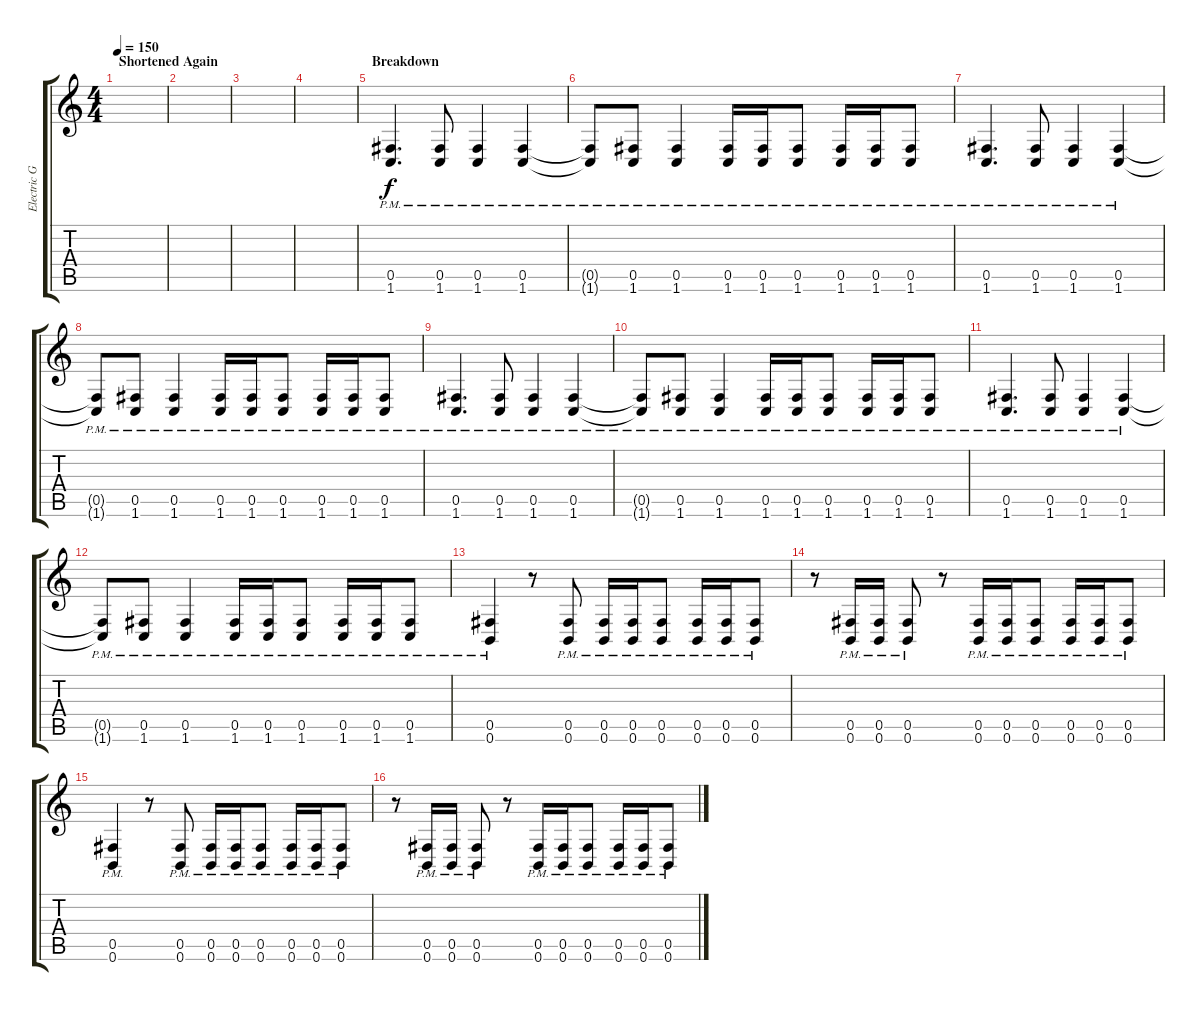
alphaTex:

\track ("Electric Guitar" "Electric G") {instrument distortionguitar}
\staff {score tabs}
\tuning (Db4 Ab3 E3 B2 Gb2 B1) {hide}
\ts (4 4)
\section ("" "Shortened Again")
\tempo 150
\clef g2
\ks c
|
|
|
|
\section ("" "Breakdown")
(0.5{pm} 1.6{pm}).4{d} (0.5{pm} 1.6{pm}).8 (0.5{pm} 1.6{pm}).4 (0.5{pm} 1.6{pm}).4 |
(0.5{pm t} 1.6{pm t}).8 (0.5{pm} 1.6{pm}).8 (0.5{pm} 1.6{pm}).4 (0.5{pm} 1.6{pm}).16 (0.5{pm} 1.6{pm}).16 (0.5{pm} 1.6{pm}).8 (0.5{pm} 1.6{pm}).16 (0.5{pm} 1.6{pm}).16 (0.5{pm} 1.6{pm}).8 |
(0.5{pm} 1.6{pm}).4{d} (0.5{pm} 1.6{pm}).8 (0.5{pm} 1.6{pm}).4 (0.5{pm} 1.6{pm}).4 |
(0.5{pm t} 1.6{pm t}).8 (0.5{pm} 1.6{pm}).8 (0.5{pm} 1.6{pm}).4 (0.5{pm} 1.6{pm}).16 (0.5{pm} 1.6{pm}).16 (0.5{pm} 1.6{pm}).8 (0.5{pm} 1.6{pm}).16 (0.5{pm} 1.6{pm}).16 (0.5{pm} 1.6{pm}).8 |
(0.5{pm} 1.6{pm}).4{d} (0.5{pm} 1.6{pm}).8 (0.5{pm} 1.6{pm}).4 (0.5{pm} 1.6{pm}).4 |
(0.5{pm t} 1.6{pm t}).8 (0.5{pm} 1.6{pm}).8 (0.5{pm} 1.6{pm}).4 (0.5{pm} 1.6{pm}).16 (0.5{pm} 1.6{pm}).16 (0.5{pm} 1.6{pm}).8 (0.5{pm} 1.6{pm}).16 (0.5{pm} 1.6{pm}).16 (0.5{pm} 1.6{pm}).8 |
(0.5{pm} 1.6{pm}).4{d} (0.5{pm} 1.6{pm}).8 (0.5{pm} 1.6{pm}).4 (0.5{pm} 1.6{pm}).4 |
(0.5{pm t} 1.6{pm t}).8 (0.5{pm} 1.6{pm}).8 (0.5{pm} 1.6{pm}).4 (0.5{pm} 1.6{pm}).16 (0.5{pm} 1.6{pm}).16 (0.5{pm} 1.6{pm}).8 (0.5{pm} 1.6{pm}).16 (0.5{pm} 1.6{pm}).16 (0.5{pm} 1.6{pm}).8 |
(0.5{pm} 0.6{pm}).4 r.8 (0.5{pm} 0.6{pm}).8 (0.5{pm} 0.6{pm}).16 (0.5{pm} 0.6{pm}).16 (0.5{pm} 0.6{pm}).8 (0.5{pm} 0.6{pm}).16 (0.5{pm} 0.6{pm}).16 (0.5{pm} 0.6{pm}).8 |
r.8 (0.5{pm} 0.6{pm}).16 (0.5{pm} 0.6{pm}).16 (0.5{pm} 0.6{pm}).8 r.8 (0.5{pm} 0.6{pm}).16 (0.5{pm} 0.6{pm}).16 (0.5{pm} 0.6{pm}).8 (0.5{pm} 0.6{pm}).16 (0.5{pm} 0.6{pm}).16 (0.5{pm} 0.6{pm}).8 |
(0.5{pm} 0.6{pm}).4 r.8 (0.5{pm} 0.6{pm}).8 (0.5{pm} 0.6{pm}).16 (0.5{pm} 0.6{pm}).16 (0.5{pm} 0.6{pm}).8 (0.5{pm} 0.6{pm}).16 (0.5{pm} 0.6{pm}).16 (0.5{pm} 0.6{pm}).8 |
r.8 (0.5{pm} 0.6{pm}).16 (0.5{pm} 0.6{pm}).16 (0.5{pm} 0.6{pm}).8 r.8 (0.5{pm} 0.6{pm}).16 (0.5{pm} 0.6{pm}).16 (0.5{pm} 0.6{pm}).8 (0.5{pm} 0.6{pm}).16 (0.5{pm} 0.6{pm}).16 (0.5{pm} 0.6{pm}).8
